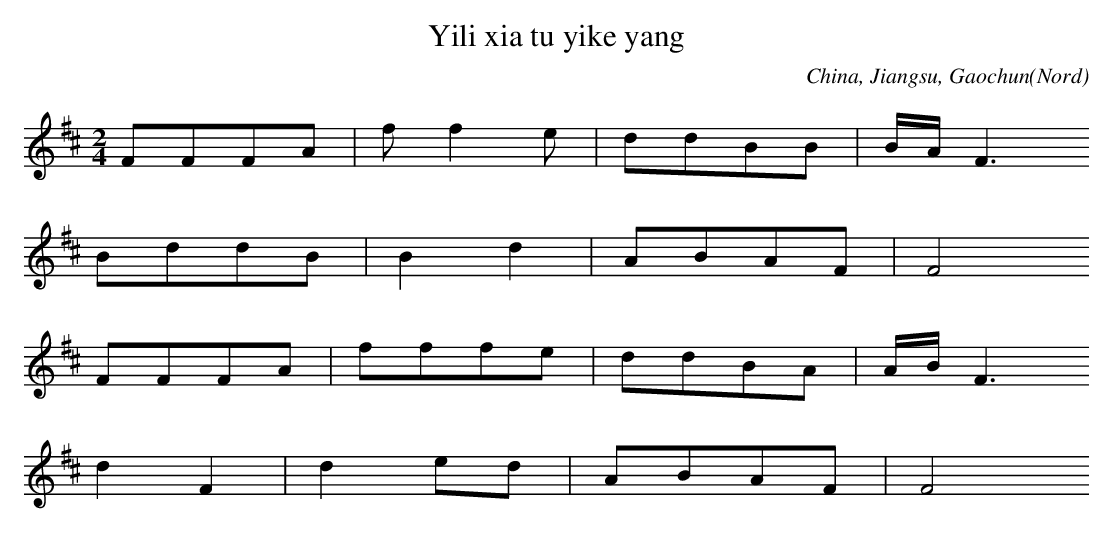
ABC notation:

X:1
T: Yili xia tu yike yang
O: China, Jiangsu, Gaochun(Nord)
M: 2/4
L: 1/16
K: D
F2F2F2A2 | f2f4e2 | d2d2B2B2 | BAF6
B2d2d2B2 | B4d4 | A2B2A2F2 | F8
F2F2F2A2 | f2f2f2e2 | d2d2B2A2 | ABF6
d4F4 | d4e2d2 | A2B2A2F2 | F8
